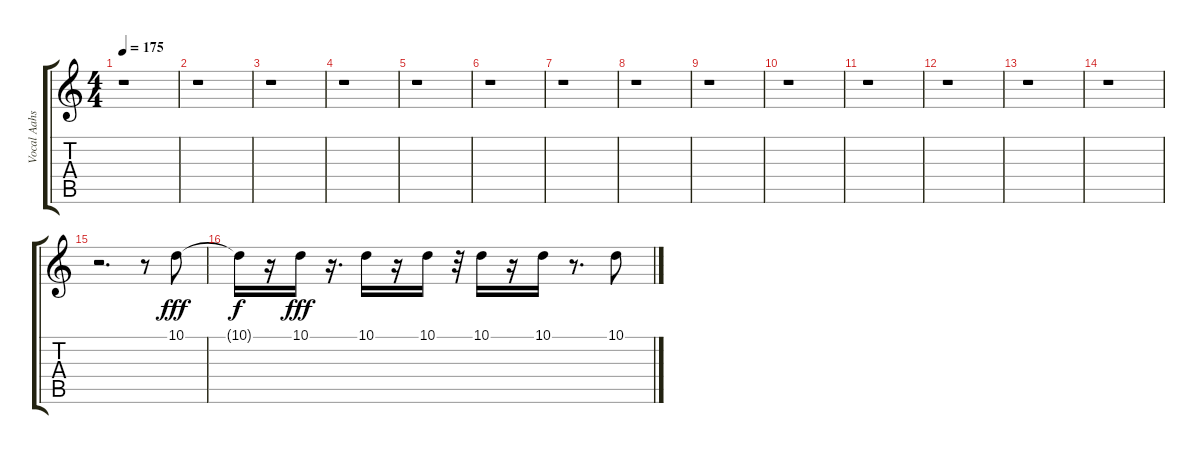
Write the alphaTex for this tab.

\track ("Vocal Aahs" "Vocal Aahs") {instrument choiraahs}
\staff {score tabs}
\tuning (E4 B3 G3 D3 A2 E2) {hide}
\ts (4 4)
\tempo 175
\clef g2
\ks c
r.1{dy ff} |
r.1 |
r.1 |
r.1 |
r.1 |
r.1 |
r.1 |
r.1 |
r.1 |
r.1 |
r.1 |
r.1 |
r.1 |
r.1 |
r.2{d} r.8 10.1.8{dy fff volume 14} |
10.1{t}.16{dy f} r.16 10.1.16{dy fff} r.16{d} 10.1.16 r.16 10.1.16 r.32 10.1.16 r.16 10.1.16 r.8{d} 10.1.8
